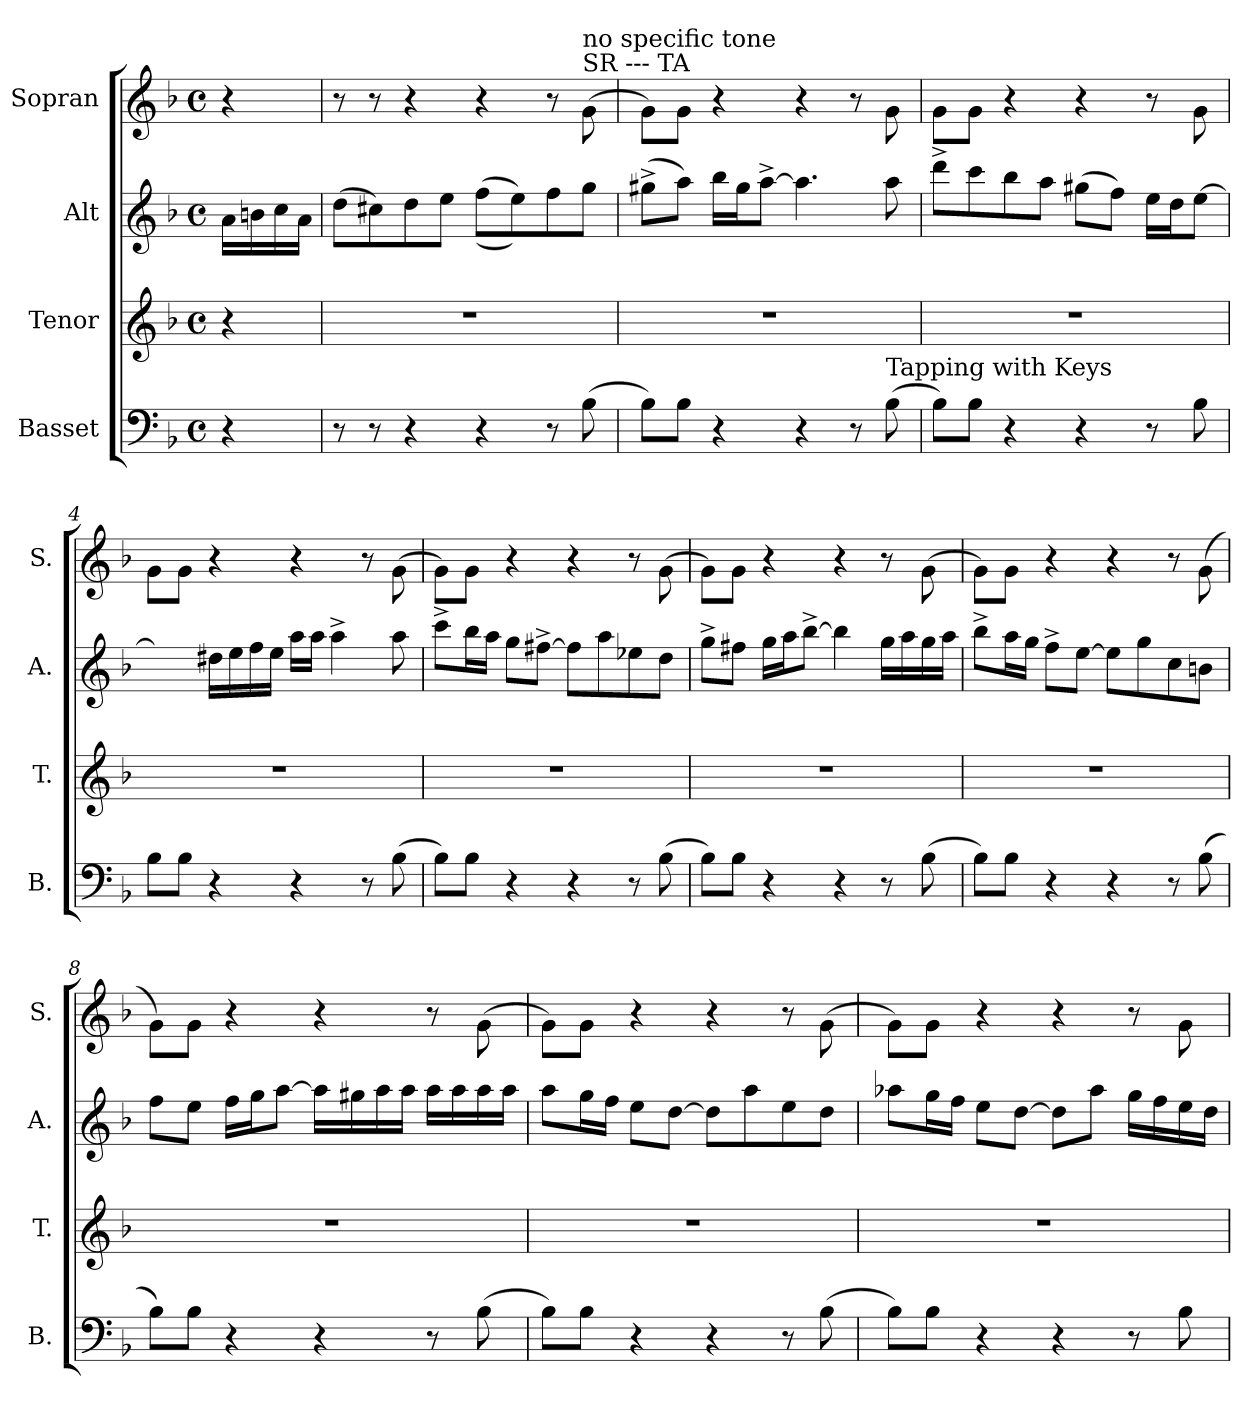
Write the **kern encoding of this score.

**kern	**kern	**kern	**kern
*part4	*part3	*part2	*part1
*staff4	*staff3	*staff2	*staff1
*I"Basset	*I"Tenor	*I"Alt	*I"Sopran
*I'B.	*I'T.	*I'A.	*I'S.
*clefF4	*clefG2	*clefG2	*clefG2
*	*	*	*ITrd-7c-12
*k[b-]	*k[b-]	*k[b-]	*k[b-]
*M4/4	*M4/4	*M4/4	*M4/4
*met(c)	*met(c)	*met(c)	*met(c)
=	=	=	=
4r	4r	16a\LL	4r
.	.	16bn\	.
.	.	16cc\	.
.	.	16a\JJ	.
=1	=1	=1	=1
8r	1r	(8dd\L	8r
8r	.	8cc#X\)	8r
4r	.	8dd\	4r
.	.	8ee\J	.
4r	.	((8ff\L	4r
.	.	8ee\))	.
8r	.	8ff\	8r
!	!	!	!LO:TX:a:t=SR  ---    TA
!	!	!	!LO:TX:a:t=no specific tone
(8B-\	.	8gg\J	(8gg\
=2	=2	=2	=2
8B-\L)	1r	(8gg#X^\L	8gg\L)
8B-\J	.	8aa\J)	8gg\J
4r	.	16bb-\LL	4r
.	.	16gg#\J	.
.	.	[8aa^\J	.
4r	.	4.aa\]	4r
8r	.	.	8r
!LO:TX:a:t=Tapping with Keys	!	!	!
(8B-\	.	8aa\	8gg\
=3	=3	=3	=3
8B-\L)	1r	8ddd^\L	8gg\L
8B-\J	.	8ccc\	8gg\J
4r	.	8bb-\	4r
.	.	8aa\J	.
4r	.	(8gg#X\L	4r
.	.	8ff\J)	.
8r	.	16ee\LL	8r
.	.	16dd\J	.
8B-\	.	[8ee\J	8gg\
=4	=4	=4	=4
8B-\L	1r	4ee\yy]	8gg\L
8B-\J	.	.	8gg\J
4r	.	16dd#X\LL	4r
.	.	16ee\	.
.	.	16ff\	.
.	.	16ee\JJ	.
4r	.	16aa\LL	4r
.	.	16aa\JJ	.
.	.	4aa^\	.
8r	.	.	8r
(8B-\	.	8aa\	(8gg\
!!LO:LB:g=z
=5	=5	=5	=5
8B-\L)	1r	8ccc^\L	8gg\L)
8B-\J	.	16bb-\L	8gg\J
.	.	16aa\JJ	.
4r	.	8gg\L	4r
.	.	[8ff#X^\J	.
4r	.	8ff#\L]	4r
.	.	8aa\	.
8r	.	8ee-X\	8r
(8B-\	.	8dd\J	(8gg\
=6	=6	=6	=6
8B-\L)	1r	8gg^\L	8gg\L)
8B-\J	.	8ff#X\J	8gg\J
4r	.	16gg\LL	4r
.	.	16aa\J	.
.	.	[8bb-^\J	.
4r	.	4bb-\]	4r
8r	.	16gg\LL	8r
.	.	16aa\	.
(8B-\	.	16gg\	(8gg\
.	.	16aa\JJ	.
=7	=7	=7	=7
8B-\L)	1r	8bb-^\L	8gg\L)
8B-\J	.	16aa\L	8gg\J
.	.	16gg\JJ	.
4r	.	8ff^\L	4r
.	.	[8ee\J	.
4r	.	8ee\L]	4r
.	.	8gg\	.
8r	.	8cc\	8r
(8B-\	.	8bn\J	(8gg\
=8	=8	=8	=8
8B-\L)	1r	8ff\L	8gg\L)
8B-\J	.	8ee\J	8gg\J
4r	.	16ff\LL	4r
.	.	16gg\J	.
.	.	[8aa\J	.
4r	.	16aa\LL]	4r
.	.	16gg#X\	.
.	.	16aa\	.
.	.	16aa\JJ	.
8r	.	16aa\LL	8r
.	.	16aa\	.
(8B-\	.	16aa\	(8gg\
.	.	16aa\JJ	.
!!LO:LB:g=z
=9	=9	=9	=9
8B-\L)	1r	8aa\L	8gg\L)
8B-\J	.	16gg\L	8gg\J
.	.	16ff\JJ	.
4r	.	8ee\L	4r
.	.	[8dd\J	.
4r	.	8dd\L]	4r
.	.	8aa\	.
8r	.	8ee\	8r
(8B-\	.	8dd\J	(8gg\
=10	=10	=10	=10
8B-\L)	1r	8aa-X\L	8gg\L)
8B-\J	.	16gg\L	8gg\J
.	.	16ff\JJ	.
4r	.	8ee\L	4r
.	.	[8dd\J	.
4r	.	8dd\L]	4r
.	.	8aa-\J	.
8r	.	16gg\LL	8r
.	.	16ff\	.
8B-\	.	16ee\	8gg\
.	.	16dd\JJ	.
=	=	=	=
*-	*-	*-	*-
